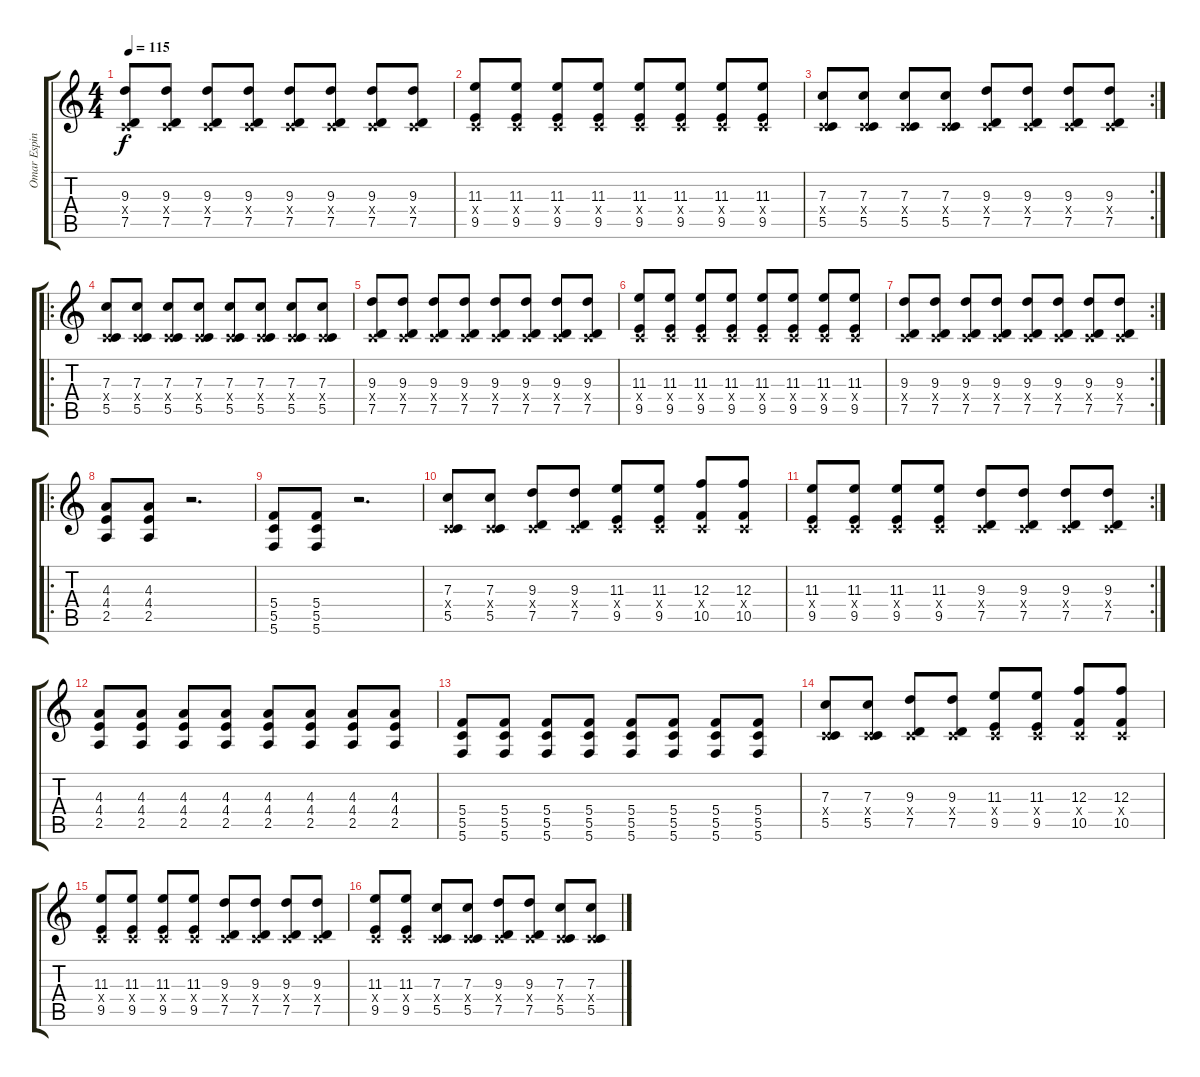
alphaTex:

\track ("Omar Espinosa" "Omar Espin") {instrument overdrivenguitar}
\staff {score tabs}
\tuning (D4 A3 F3 C3 G2 C2) {hide}
\ts (4 4)
\tempo 115
\clef g2
\ks c
(9.3 0.4{x} 7.5).8{dy f} (9.3 0.4{x} 7.5).8 (9.3 0.4{x} 7.5).8 (9.3 0.4{x} 7.5).8 (9.3 0.4{x} 7.5).8 (9.3 0.4{x} 7.5).8 (9.3 0.4{x} 7.5).8 (9.3 0.4{x} 7.5).8 |
(11.3 0.4{x} 9.5).8 (11.3 0.4{x} 9.5).8 (11.3 0.4{x} 9.5).8 (11.3 0.4{x} 9.5).8 (11.3 0.4{x} 9.5).8 (11.3 0.4{x} 9.5).8 (11.3 0.4{x} 9.5).8 (11.3 0.4{x} 9.5).8 |
\rc 2
(7.3 0.4{x} 5.5).8 (7.3 0.4{x} 5.5).8 (7.3 0.4{x} 5.5).8 (7.3 0.4{x} 5.5).8 (9.3 0.4{x} 7.5).8 (9.3 0.4{x} 7.5).8 (9.3 0.4{x} 7.5).8 (9.3 0.4{x} 7.5).8 |
\ro
(7.3 0.4{x} 5.5).8 (7.3 0.4{x} 5.5).8 (7.3 0.4{x} 5.5).8 (7.3 0.4{x} 5.5).8 (7.3 0.4{x} 5.5).8 (7.3 0.4{x} 5.5).8 (7.3 0.4{x} 5.5).8 (7.3 0.4{x} 5.5).8 |
(9.3 0.4{x} 7.5).8 (9.3 0.4{x} 7.5).8 (9.3 0.4{x} 7.5).8 (9.3 0.4{x} 7.5).8 (9.3 0.4{x} 7.5).8 (9.3 0.4{x} 7.5).8 (9.3 0.4{x} 7.5).8 (9.3 0.4{x} 7.5).8 |
(11.3 0.4{x} 9.5).8 (11.3 0.4{x} 9.5).8 (11.3 0.4{x} 9.5).8 (11.3 0.4{x} 9.5).8 (11.3 0.4{x} 9.5).8 (11.3 0.4{x} 9.5).8 (11.3 0.4{x} 9.5).8 (11.3 0.4{x} 9.5).8 |
\rc 2
(9.3 0.4{x} 7.5).8 (9.3 0.4{x} 7.5).8 (9.3 0.4{x} 7.5).8 (9.3 0.4{x} 7.5).8 (9.3 0.4{x} 7.5).8 (9.3 0.4{x} 7.5).8 (9.3 0.4{x} 7.5).8 (9.3 0.4{x} 7.5).8 |
\ro
(4.3 4.4 2.5).8 (4.3 4.4 2.5).8 r.2{d} |
(5.4 5.5 5.6).8 (5.4 5.5 5.6).8 r.2{d} |
(7.3 0.4{x} 5.5).8 (7.3 0.4{x} 5.5).8 (9.3 0.4{x} 7.5).8 (9.3 0.4{x} 7.5).8 (11.3 0.4{x} 9.5).8 (11.3 0.4{x} 9.5).8 (12.3 0.4{x} 10.5).8 (12.3 0.4{x} 10.5).8 |
\rc 2
(11.3 0.4{x} 9.5).8 (11.3 0.4{x} 9.5).8 (11.3 0.4{x} 9.5).8 (11.3 0.4{x} 9.5).8 (9.3 0.4{x} 7.5).8 (9.3 0.4{x} 7.5).8 (9.3 0.4{x} 7.5).8 (9.3 0.4{x} 7.5).8 |
(4.3 4.4 2.5).8 (4.3 4.4 2.5).8 (4.3 4.4 2.5).8 (4.3 4.4 2.5).8 (4.3 4.4 2.5).8 (4.3 4.4 2.5).8 (4.3 4.4 2.5).8 (4.3 4.4 2.5).8 |
(5.4 5.5 5.6).8 (5.4 5.5 5.6).8 (5.4 5.5 5.6).8 (5.4 5.5 5.6).8 (5.4 5.5 5.6).8 (5.4 5.5 5.6).8 (5.4 5.5 5.6).8 (5.4 5.5 5.6).8 |
(7.3 0.4{x} 5.5).8 (7.3 0.4{x} 5.5).8 (9.3 0.4{x} 7.5).8 (9.3 0.4{x} 7.5).8 (11.3 0.4{x} 9.5).8 (11.3 0.4{x} 9.5).8 (12.3 0.4{x} 10.5).8 (12.3 0.4{x} 10.5).8 |
(11.3 0.4{x} 9.5).8 (11.3 0.4{x} 9.5).8 (11.3 0.4{x} 9.5).8 (11.3 0.4{x} 9.5).8 (9.3 0.4{x} 7.5).8 (9.3 0.4{x} 7.5).8 (9.3 0.4{x} 7.5).8 (9.3 0.4{x} 7.5).8 |
(11.3 0.4{x} 9.5).8 (11.3 0.4{x} 9.5).8 (7.3 0.4{x} 5.5).8 (7.3 0.4{x} 5.5).8 (9.3 0.4{x} 7.5).8 (9.3 0.4{x} 7.5).8 (7.3 0.4{x} 5.5).8 (7.3 0.4{x} 5.5).8
